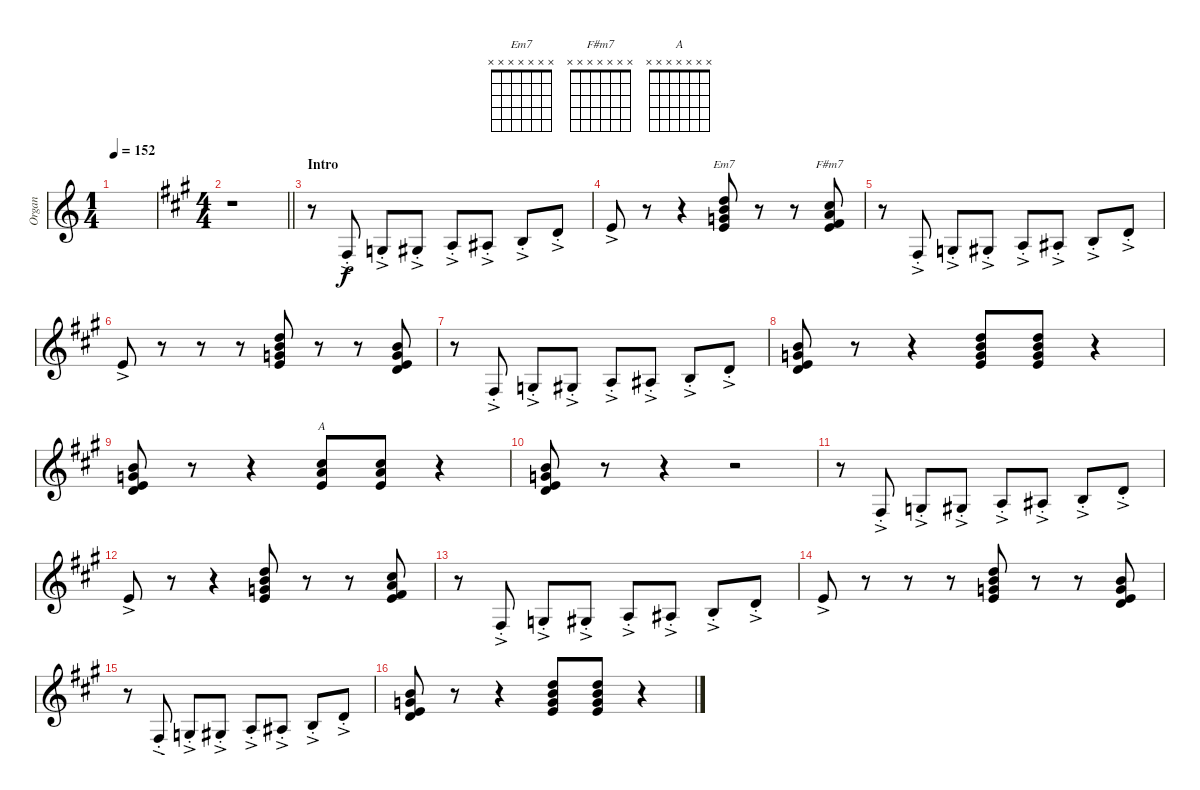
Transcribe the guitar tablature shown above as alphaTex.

\track ("Organ" "Organ") {instrument drawbarorgan}
\staff {score}
\tuning (E4 B3 G3 D3 A2 E2 B1) {hide}
\chord ("Em7" x x x x x x x)
\chord ("F#m7" x x x x x x x)
\chord ("A" x x x x x x x)
\ts (1 4)
\tempo 152
\clef g2
\ks c
|
\ts (4 4)
\barLineRight lightlight
\ks a
r.1 |
\section ("" "Intro")
r.8 4.4{ac st}.8 0.3{ac st}.8 1.3{ac st}.8 2.3{ac st}.8 3.3{ac st}.8 0.2{ac st}.8 3.2{ac st}.8 |
0.1{ac}.8 r.8 r.4 (0.1 8.2 16.3 24.4).8{ch "Em7"} r.8 r.8 (0.1 7.2 14.3 23.4).8{ch "F#m7"} |
r.8 4.4{ac st}.8 0.3{ac st}.8 1.3{ac st}.8 2.3{ac st}.8 3.3{ac st}.8 0.2{ac st}.8 3.2{ac st}.8 |
0.1{ac}.8 r.8 r.8 r.8 (0.1 8.2 16.3 24.4).8 r.8 r.8 (0.1 3.2 12.3 21.4).8 |
r.8 4.4{ac st}.8 0.3{ac st}.8 1.3{ac st}.8 2.3{ac st}.8 3.3{ac st}.8 0.2{ac st}.8 3.2{ac st}.8 |
(0.1 3.2 12.3 21.4).8 r.8 r.4 (0.1 8.2 16.3 24.4).8 (0.1 8.2 16.3 24.4).8 r.4 |
(0.1 3.2 12.3 21.4).8 r.8 r.4 (0.1 10.2 18.3).8{ch "A"} (0.1 10.2 18.3).8 r.4 |
(0.1 3.2 12.3 21.4).8 r.8 r.4 r.2 |
r.8 4.4{ac st}.8 0.3{ac st}.8 1.3{ac st}.8 2.3{ac st}.8 3.3{ac st}.8 0.2{ac st}.8 3.2{ac st}.8 |
0.1{ac}.8 r.8 r.4 (0.1 8.2 16.3 24.4).8 r.8 r.8 (0.1 7.2 14.3 23.4).8 |
r.8 4.4{ac st}.8 0.3{ac st}.8 1.3{ac st}.8 2.3{ac st}.8 3.3{ac st}.8 0.2{ac st}.8 3.2{ac st}.8 |
0.1{ac}.8 r.8 r.8 r.8 (0.1 8.2 16.3 24.4).8 r.8 r.8 (0.1 3.2 12.3 21.4).8 |
r.8 4.4{ac st}.8 0.3{ac st}.8 1.3{ac st}.8 2.3{ac st}.8 3.3{ac st}.8 0.2{ac st}.8 3.2{ac st}.8 |
(0.1 3.2 12.3 21.4).8 r.8 r.4 (0.1 8.2 16.3 24.4).8 (0.1 8.2 16.3 24.4).8 r.4
